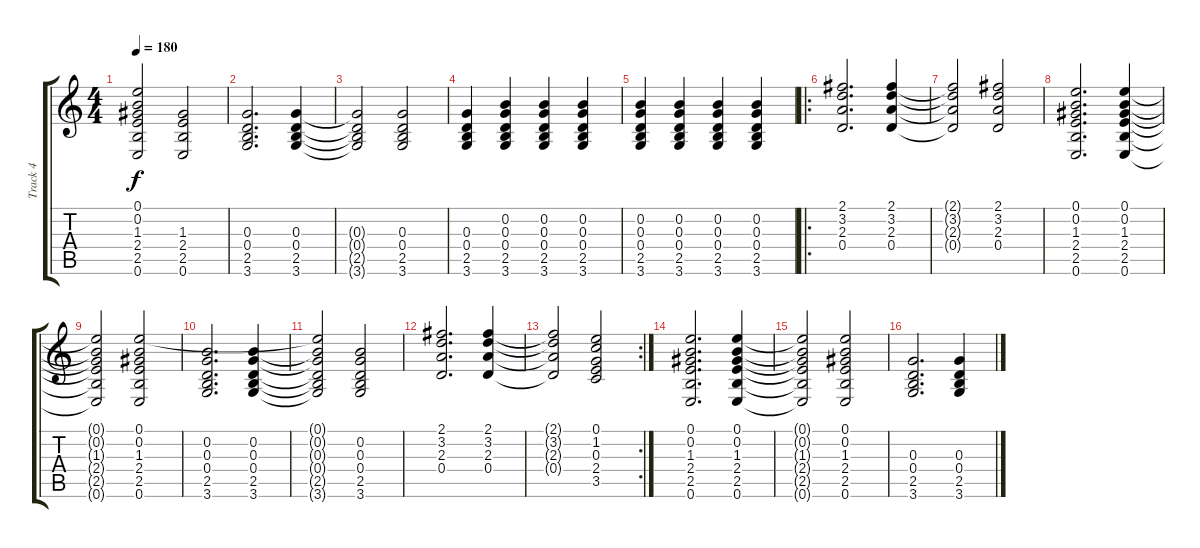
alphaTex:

\track ("Track 4" "Track 4") {instrument overdrivenguitar}
\staff {score tabs}
\tuning (E4 B3 G3 D3 A2 E2) {hide}
\ts (4 4)
\tempo 180
\clef g2
\ks c
(0.1{t} 0.2{t} 1.3{t} 2.4{t} 2.5{t} 0.6{t}).2{dy f} (1.3 2.4 2.5 0.6).2 |
(0.3 0.4 2.5 3.6).2{d} (0.3 0.4 2.5 3.6).4 |
(0.3{t} 0.4{t} 2.5{t} 3.6{t}).2 (0.3 0.4 2.5 3.6).2 |
(0.3 0.4 2.5 3.6).4 (0.2 0.3 0.4 2.5 3.6).4 (0.2 0.3 0.4 2.5 3.6).4 (0.2 0.3 0.4 2.5 3.6).4 |
(0.2 0.3 0.4 2.5 3.6).4 (0.2 0.3 0.4 2.5 3.6).4 (0.2 0.3 0.4 2.5 3.6).4 (0.2 0.3 0.4 2.5 3.6).4 |
\ro
(2.1 3.2 2.3 0.4).2{d} (2.1 3.2 2.3 0.4).4 |
(2.1{t} 3.2{t} 2.3{t} 0.4{t}).2 (2.1 3.2 2.3 0.4).2 |
(0.1 0.2 1.3 2.4 2.5 0.6).2{d} (0.1 0.2 1.3 2.4 2.5 0.6).4 |
(0.1{t} 0.2{t} 1.3{t} 2.4{t} 2.5{t} 0.6{t}).2 (0.1 0.2 1.3 2.4 2.5 0.6).2 |
(0.2 0.3 0.4 2.5 3.6).2{d} (0.2 0.3 0.4 2.5 3.6).4 |
(0.1{t} 0.2{t} 0.3{t} 0.4{t} 2.5{t} 3.6{t}).2 (0.2 0.3 0.4 2.5 3.6).2 |
(2.1 3.2 2.3 0.4).2{d} (2.1 3.2 2.3 0.4).4 |
\rc 2
(2.1{t} 3.2{t} 2.3{t} 0.4{t}).2 (0.1 1.2 0.3 2.4 3.5).2 |
(0.1 0.2 1.3 2.4 2.5 0.6).2{d} (0.1 0.2 1.3 2.4 2.5 0.6).4 |
(0.1{t} 0.2{t} 1.3{t} 2.4{t} 2.5{t} 0.6{t}).2 (0.1 0.2 1.3 2.4 2.5 0.6).2 |
(0.3 0.4 2.5 3.6).2{d} (0.3 0.4 2.5 3.6).4
